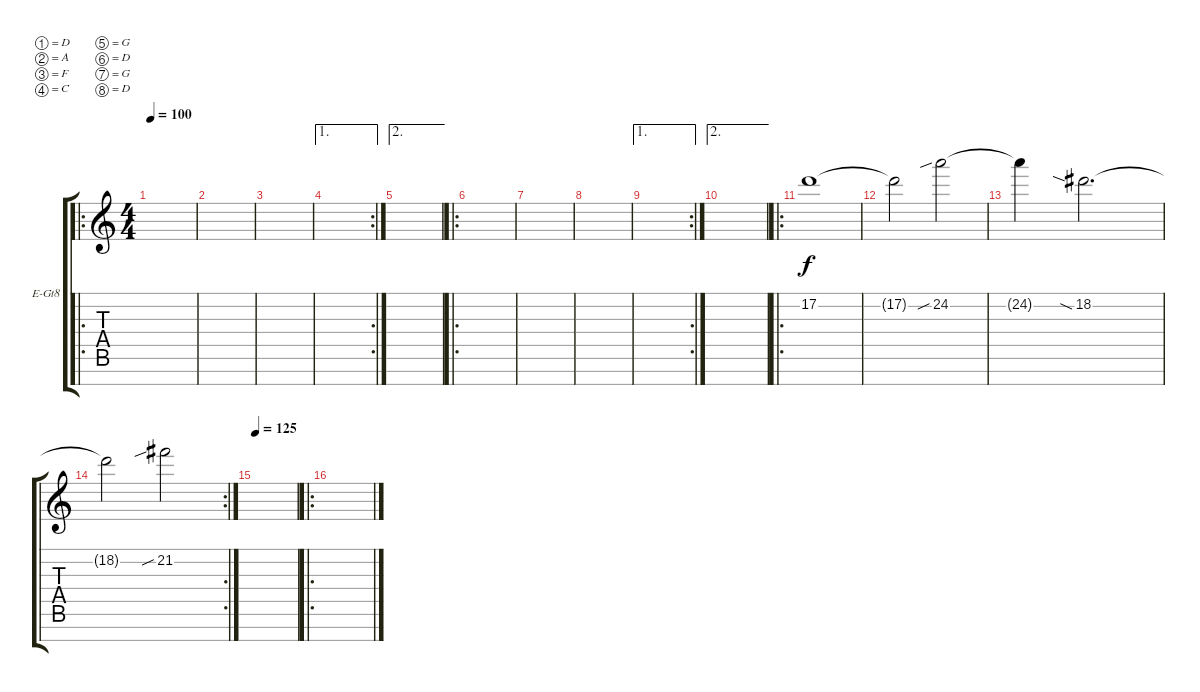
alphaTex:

\bracketExtendMode groupsimilarinstruments
\firstSystemTrackNameOrientation horizontal
\otherSystemsTrackNameOrientation horizontal
\track ("Reverb" "E-Gt8") {instrument overdrivenguitar}
\staff {score tabs}
\tuning (D4 A3 F3 C3 G2 D2 G1 D1)
\ro
\ts (4 4)
\tempo 100
\clef g2
\ks c
|
|
|
\ae 1
\rc 2
|
\ae 2
|
\ro
|
|
|
\ae 1
\rc 2
|
\ae 2
|
\ro
17.2.1 |
17.2{t}.2 24.2{sib}.2 |
24.2{t}.4 18.2{sia}.2{d} |
\rc 2
18.2{t}.2 21.2{sib}.2 |
\tempo 125
|
\ro
